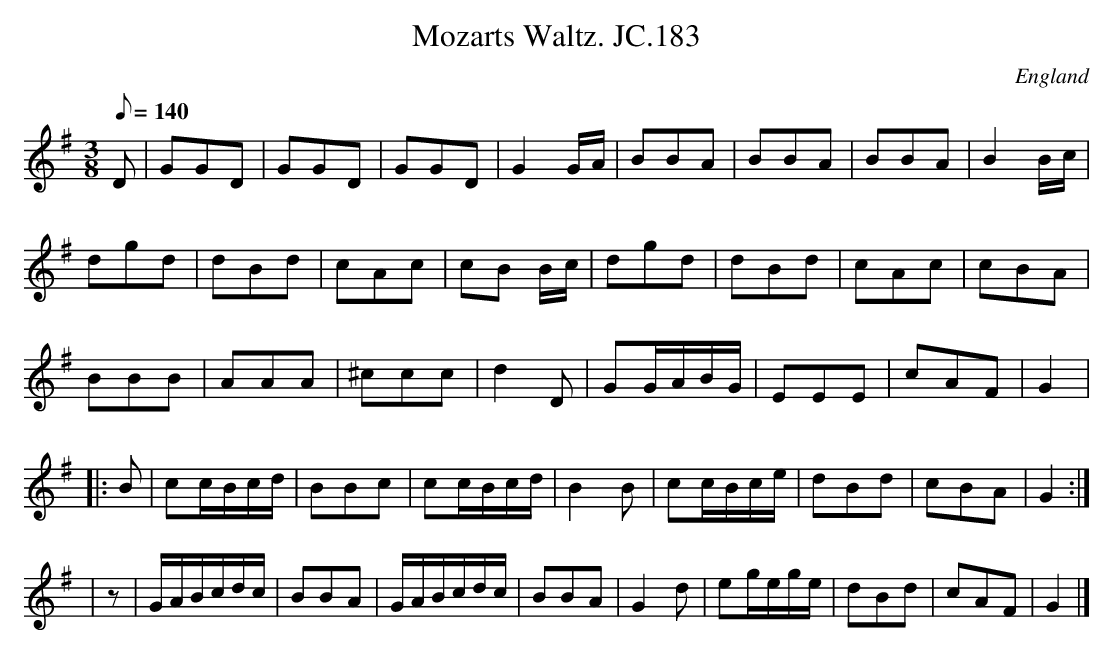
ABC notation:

X:1
T:Mozarts Waltz. JC.183
O:England
M:3/8
L:1/8
Q:1/8=140
K:G major
D|\
GGD|GGD|GGD|G2G/A/|BBA|BBA|BBA|B2B/c/|!
dgd|dBd|cAc|cB B/c/|dgd|dBd|cAc|cBA|!
BBB|AAA|^ccc|d2D|GG/A/B/G/|EEE|cAF|G2|!
|:B|cc/B/c/d/|BBc|cc/B/c/d/|B2B|cc/B/c/e/|dBd|cBA|G2:|!
|z|G/A/B/c/d/c/|BBA|G/A/B/c/d/c/|BBA|G2d|eg/e/g/e/|dBd|cAF|G2|]
